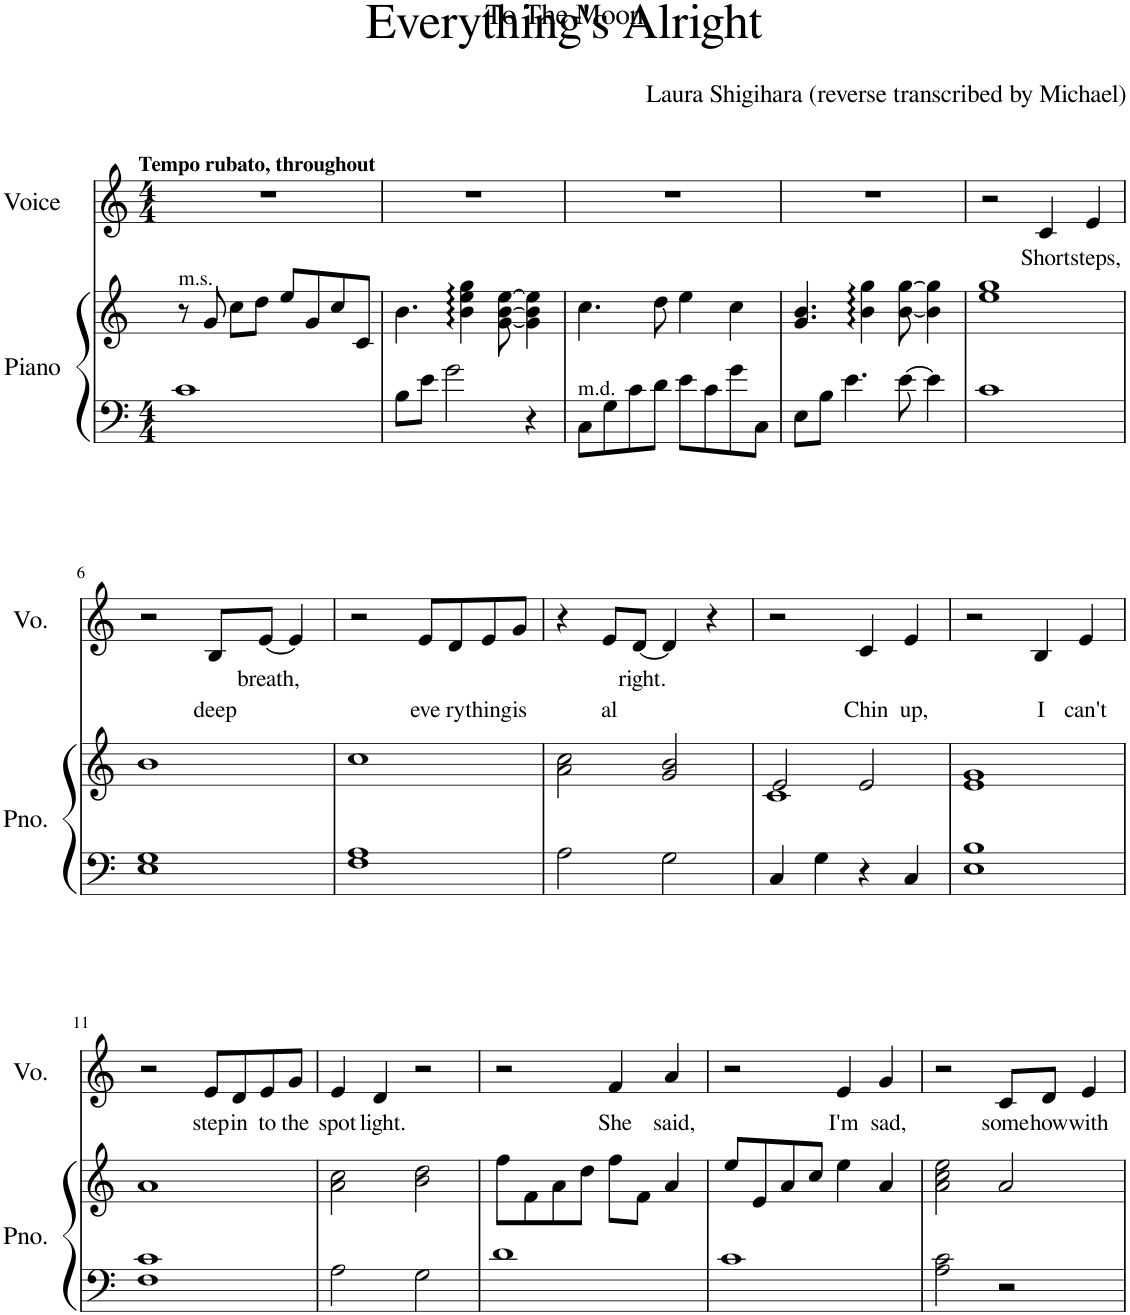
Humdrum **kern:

**kern	**kern	**kern	**text
*part2	*part2	*part1	*part1
*staff3	*staff2	*staff1	*staff1
*I"Piano	*	*I"Voice	*
*I'Pno.	*	*I'Vo.	*
*clefF4	*clefG2	*clefG2	*
*k[]	*k[]	*k[]	*
*M4/4	*	*M4/4	*
=1	=1	=1	=1
!	!	!LO:TX:a:B:t=Tempo rubato, throughout	!
!	!LO:TX:a:t=m.s.	!	!
1c	8r	1r	.
.	8g/	.	.
.	8cc\L	.	.
.	8dd\J	.	.
.	8ee/L	.	.
.	8g/	.	.
.	8cc/	.	.
.	8c/J	.	.
=2	=2	=2	=2
8B\L	4.b\	1r	.
8e\J	.	.	.
2g\	.	.	.
.	4b\ 4ee\ 4gg\	.	.
.	[8g\ [8b\ [8ee\	.	.
4r	4g\] 4b\] 4ee\]	.	.
=3	=3	=3	=3
!LO:TX:a:t=m.d.	!	!	!
8C\L	4.cc\	1r	.
8G\	.	.	.
8c\	.	.	.
8d\J	8dd\	.	.
8e\L	4ee\	.	.
8c\	.	.	.
8g\	4cc\	.	.
8C\J	.	.	.
=4	=4	=4	=4
8E\L	4.g/ 4.b/	1r	.
8B\J	.	.	.
4.e\	.	.	.
.	4b\ 4gg\	.	.
[8e\	[8b\ [8gg\	.	.
4e\]	4b\] 4gg\]	.	.
=5	=5	=5	=5
1c	1ee 1gg	2r	.
!	!	!	!LO:LY:b
.	.	4c/	Short
!	!	!	!LO:LY:b
.	.	4e/	steps,
!!LO:LB:g=z
=6	=6	=6	=6
1E 1G	1b	2r	.
!	!	!	!LO:LY:b
.	.	8B/L	deep
!	!	!	!LO:LY:b
.	.	[8e/J	breath,
.	.	4e/]	.
=7	=7	=7	=7
1F 1A	1cc	2r	.
!	!	!	!LO:LY:b
.	.	8e/L	eve
!	!	!	!LO:LY:b
.	.	8d/	ry
!	!	!	!LO:LY:b
.	.	8e/	thing
!	!	!	!LO:LY:b
.	.	8g/J	is
=8	=8	=8	=8
2A\	2a\ 2cc\	4r	.
!	!	!	!LO:LY:b
.	.	8e/L	al
!	!	!	!LO:LY:b
.	.	[8d/J	right.
2G\	2g/ 2b/	4d/]	.
.	.	4r	.
=9	=9	=9	=9
*	*^	*	*
4C/	1c	2e/	2r	.
4G\	.	.	.	.
!	!	!	!	!LO:LY:b
4r	.	2e/	4c/	Chin
!	!	!	!	!LO:LY:b
4C/	.	.	4e/	up,
*	*v	*v	*	*
=10	=10	=10	=10
1E 1B	1e 1g	2r	.
!	!	!	!LO:LY:b
.	.	4B/	I
!	!	!	!LO:LY:b
.	.	4e/	can't
!!LO:LB:g=z
=11	=11	=11	=11
1F 1c	1a	2r	.
!	!	!	!LO:LY:b
.	.	8e/L	step
!	!	!	!LO:LY:b
.	.	8d/	in
!	!	!	!LO:LY:b
.	.	8e/	to
!	!	!	!LO:LY:b
.	.	8g/J	the
=12	=12	=12	=12
!	!	!	!LO:LY:b
2A\	2a\ 2cc\	4e/	spot
!	!	!	!LO:LY:b
.	.	4d/	light.
2G\	2b\ 2dd\	2r	.
=13	=13	=13	=13
1d	8ff\L	2r	.
.	8f\	.	.
.	8a\	.	.
.	8dd\J	.	.
!	!	!	!LO:LY:b
.	8ff\L	4f/	She
.	8f\J	.	.
!	!	!	!LO:LY:b
.	4a/	4a/	said,
=14	=14	=14	=14
1c	8ee/L	2r	.
.	8e/	.	.
.	8a/	.	.
.	8cc/J	.	.
!	!	!	!LO:LY:b
.	4ee\	4e/	I'm
!	!	!	!LO:LY:b
.	4a/	4g/	sad,
=15	=15	=15	=15
2A\ 2c\	2a\ 2cc\ 2ee\	2r	.
!	!	!	!LO:LY:b
2r	2a/	8c/L	some
!	!	!	!LO:LY:b
.	.	8d/J	how
!	!	!	!LO:LY:b
.	.	4e/	with
=	=	=	=
*-	*-	*-	*-
